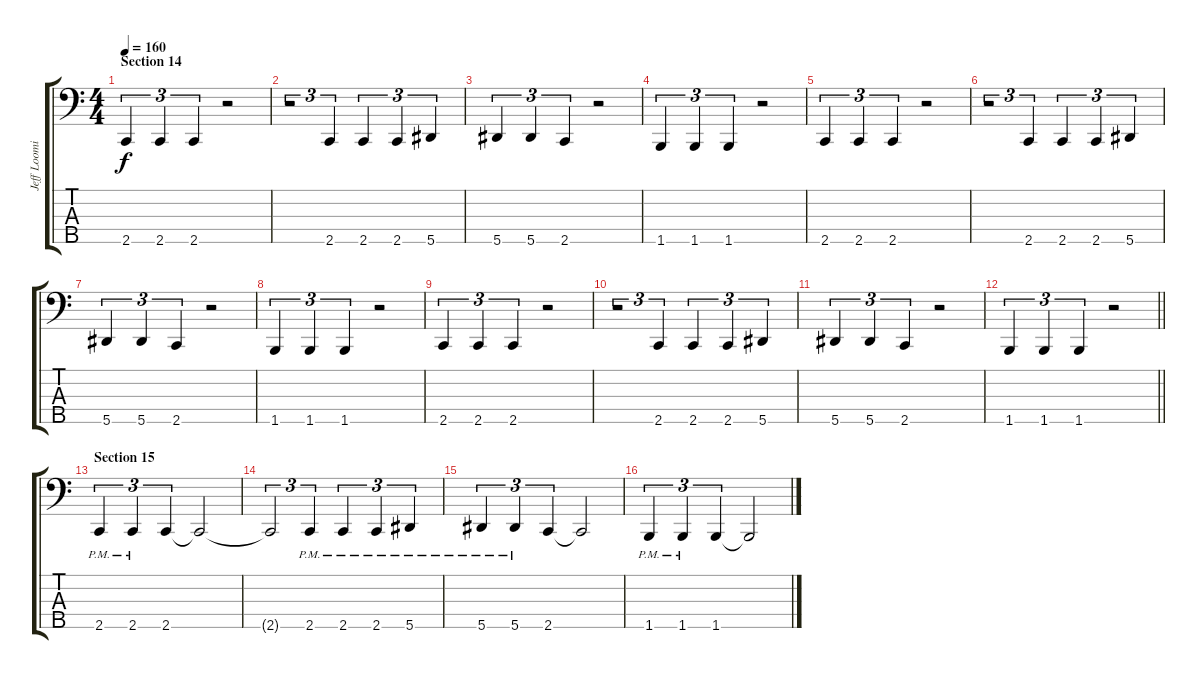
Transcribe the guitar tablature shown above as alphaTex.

\track ("Jeff Loomis - bass" "Jeff Loomi") {instrument electricbasspick}
\staff {score tabs}
\tuning (Gb2 Db2 Ab1 Eb1 Bb0) {hide}
\ts (4 4)
\section ("" "Section 14")
\tempo 160
\clef f4
\ks c
2.5.4{tu (3 2) dy f} 2.5.4{tu (3 2)} 2.5.4{tu (3 2)} r.2 |
r.2{tu (3 2)} 2.5.4{tu (3 2)} 2.5.4{tu (3 2)} 2.5.4{tu (3 2)} 5.5.4{tu (3 2)} |
5.5.4{tu (3 2)} 5.5.4{tu (3 2)} 2.5.4{tu (3 2)} r.2 |
1.5.4{tu (3 2)} 1.5.4{tu (3 2)} 1.5.4{tu (3 2)} r.2 |
2.5.4{tu (3 2)} 2.5.4{tu (3 2)} 2.5.4{tu (3 2)} r.2 |
r.2{tu (3 2)} 2.5.4{tu (3 2)} 2.5.4{tu (3 2)} 2.5.4{tu (3 2)} 5.5.4{tu (3 2)} |
5.5.4{tu (3 2)} 5.5.4{tu (3 2)} 2.5.4{tu (3 2)} r.2 |
1.5.4{tu (3 2)} 1.5.4{tu (3 2)} 1.5.4{tu (3 2)} r.2 |
2.5.4{tu (3 2)} 2.5.4{tu (3 2)} 2.5.4{tu (3 2)} r.2 |
r.2{tu (3 2)} 2.5.4{tu (3 2)} 2.5.4{tu (3 2)} 2.5.4{tu (3 2)} 5.5.4{tu (3 2)} |
5.5.4{tu (3 2)} 5.5.4{tu (3 2)} 2.5.4{tu (3 2)} r.2 |
\barLineRight lightlight
1.5.4{tu (3 2)} 1.5.4{tu (3 2)} 1.5.4{tu (3 2)} r.2 |
\section ("" "Section 15")
2.5{pm}.4{tu (3 2)} 2.5{pm}.4{tu (3 2)} 2.5.4{tu (3 2)} 2.5{t}.2 |
2.5{t}.2{tu (3 2)} 2.5{pm}.4{tu (3 2)} 2.5{pm}.4{tu (3 2)} 2.5{pm}.4{tu (3 2)} 5.5{pm}.4{tu (3 2)} |
5.5{pm}.4{tu (3 2)} 5.5{pm}.4{tu (3 2)} 2.5.4{tu (3 2)} 2.5{t}.2 |
1.5{pm}.4{tu (3 2)} 1.5{pm}.4{tu (3 2)} 1.5.4{tu (3 2)} 1.5{t}.2
